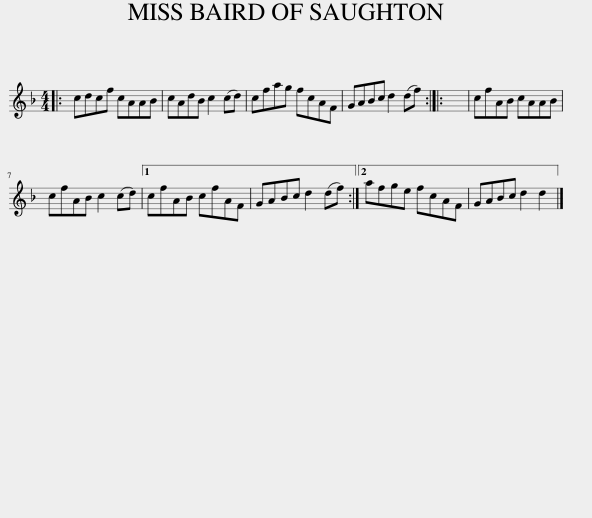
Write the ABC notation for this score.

X:1
L:1/8
M:4/4
I:linebreak $
K:F
V:1 treble
V:1
|: cdcf cAAB | cAdB c2 (cd) | cfag fcAF | GABc d2 (df) :: x8 | %5
 cfAB cAAB |$ cfAB c2 (cd) |1 cfAB cfAF | GABc d2 (df) :|2 afge fcAF | %10
 GABc d2 d2 |] %11
